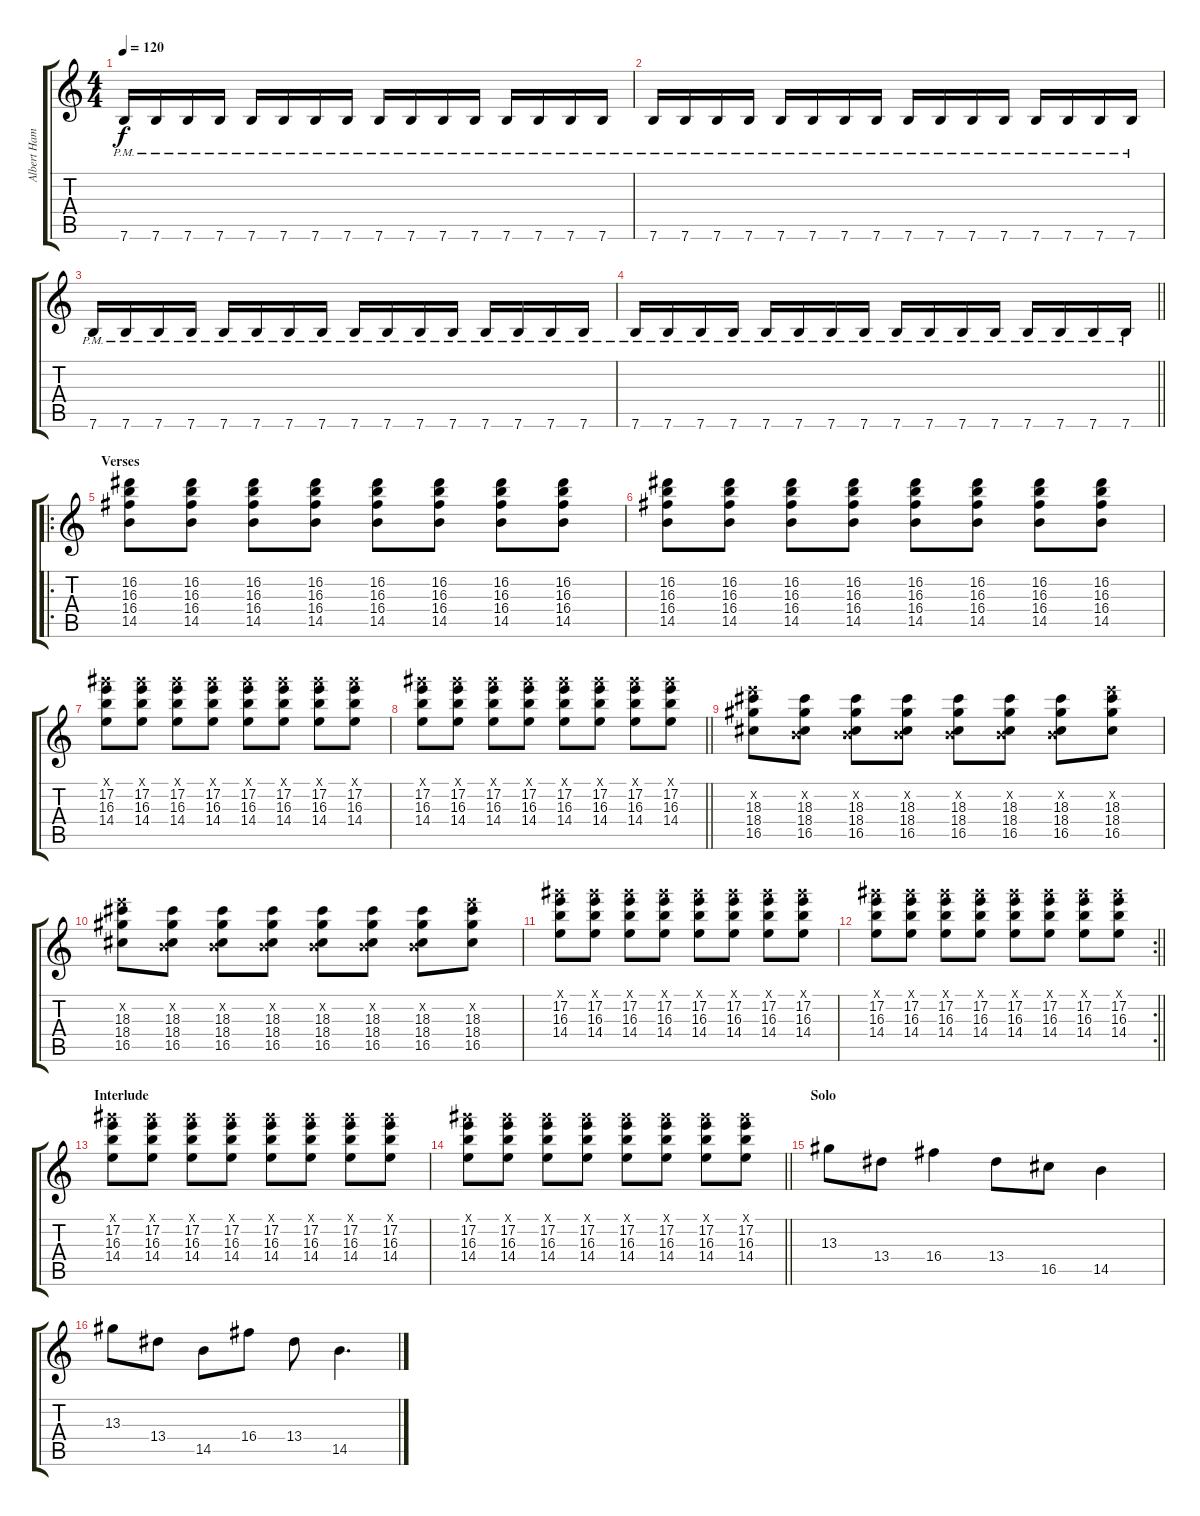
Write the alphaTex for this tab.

\track ("Albert Hammond Jr. - Rhythm guitars" "Albert Ham") {instrument distortionguitar}
\staff {score tabs}
\tuning (E4 B3 G3 D3 A2 E2) {hide}
\ts (4 4)
\tempo 120
\clef g2
\ks c
7.6{pm}.16{dy f instrument distortionguitar} 7.6{pm}.16 7.6{pm}.16 7.6{pm}.16 7.6{pm}.16 7.6{pm}.16 7.6{pm}.16 7.6{pm}.16 7.6{pm}.16 7.6{pm}.16 7.6{pm}.16 7.6{pm}.16 7.6{pm}.16 7.6{pm}.16 7.6{pm}.16 7.6{pm}.16 |
7.6{pm}.16 7.6{pm}.16 7.6{pm}.16 7.6{pm}.16 7.6{pm}.16 7.6{pm}.16 7.6{pm}.16 7.6{pm}.16 7.6{pm}.16 7.6{pm}.16 7.6{pm}.16 7.6{pm}.16 7.6{pm}.16 7.6{pm}.16 7.6{pm}.16 7.6{pm}.16 |
7.6{pm}.16 7.6{pm}.16 7.6{pm}.16 7.6{pm}.16 7.6{pm}.16 7.6{pm}.16 7.6{pm}.16 7.6{pm}.16 7.6{pm}.16 7.6{pm}.16 7.6{pm}.16 7.6{pm}.16 7.6{pm}.16 7.6{pm}.16 7.6{pm}.16 7.6{pm}.16 |
\barLineRight lightlight
7.6{pm}.16 7.6{pm}.16 7.6{pm}.16 7.6{pm}.16 7.6{pm}.16 7.6{pm}.16 7.6{pm}.16 7.6{pm}.16 7.6{pm}.16 7.6{pm}.16 7.6{pm}.16 7.6{pm}.16 7.6{pm}.16 7.6{pm}.16 7.6{pm}.16 7.6{pm}.16 |
\ro
\section ("" "Verses")
(16.2 16.3 16.4 14.5).8 (16.2 16.3 16.4 14.5).8 (16.2 16.3 16.4 14.5).8 (16.2 16.3 16.4 14.5).8 (16.2 16.3 16.4 14.5).8 (16.2 16.3 16.4 14.5).8 (16.2 16.3 16.4 14.5).8 (16.2 16.3 16.4 14.5).8 |
(16.2 16.3 16.4 14.5).8 (16.2 16.3 16.4 14.5).8 (16.2 16.3 16.4 14.5).8 (16.2 16.3 16.4 14.5).8 (16.2 16.3 16.4 14.5).8 (16.2 16.3 16.4 14.5).8 (16.2 16.3 16.4 14.5).8 (16.2 16.3 16.4 14.5).8 |
(16.1{x} 17.2 16.3 14.4).8 (16.1{x} 17.2 16.3 14.4).8 (16.1{x} 17.2 16.3 14.4).8 (16.1{x} 17.2 16.3 14.4).8 (16.1{x} 17.2 16.3 14.4).8 (16.1{x} 17.2 16.3 14.4).8 (16.1{x} 17.2 16.3 14.4).8 (16.1{x} 17.2 16.3 14.4).8 |
\barLineRight lightlight
(16.1{x} 17.2 16.3 14.4).8 (16.1{x} 17.2 16.3 14.4).8 (16.1{x} 17.2 16.3 14.4).8 (16.1{x} 17.2 16.3 14.4).8 (16.1{x} 17.2 16.3 14.4).8 (16.1{x} 17.2 16.3 14.4).8 (16.1{x} 17.2 16.3 14.4).8 (16.1{x} 17.2 16.3 14.4).8 |
(17.2{x} 18.3 18.4 16.5).8 (0.2{x} 18.3 18.4 16.5).8 (0.2{x} 18.3 18.4 16.5).8 (0.2{x} 18.3 18.4 16.5).8 (0.2{x} 18.3 18.4 16.5).8 (0.2{x} 18.3 18.4 16.5).8 (0.2{x} 18.3 18.4 16.5).8 (17.2{x} 18.3 18.4 16.5).8 |
(17.2{x} 18.3 18.4 16.5).8 (0.2{x} 18.3 18.4 16.5).8 (0.2{x} 18.3 18.4 16.5).8 (0.2{x} 18.3 18.4 16.5).8 (0.2{x} 18.3 18.4 16.5).8 (0.2{x} 18.3 18.4 16.5).8 (0.2{x} 18.3 18.4 16.5).8 (17.2{x} 18.3 18.4 16.5).8 |
(16.1{x} 17.2 16.3 14.4).8 (16.1{x} 17.2 16.3 14.4).8 (16.1{x} 17.2 16.3 14.4).8 (16.1{x} 17.2 16.3 14.4).8 (16.1{x} 17.2 16.3 14.4).8 (16.1{x} 17.2 16.3 14.4).8 (16.1{x} 17.2 16.3 14.4).8 (16.1{x} 17.2 16.3 14.4).8 |
\rc 2
\barLineRight lightlight
(16.1{x} 17.2 16.3 14.4).8 (16.1{x} 17.2 16.3 14.4).8 (16.1{x} 17.2 16.3 14.4).8 (16.1{x} 17.2 16.3 14.4).8 (16.1{x} 17.2 16.3 14.4).8 (16.1{x} 17.2 16.3 14.4).8 (16.1{x} 17.2 16.3 14.4).8 (16.1{x} 17.2 16.3 14.4).8 |
\section ("" "Interlude")
(16.1{x} 17.2 16.3 14.4).8 (16.1{x} 17.2 16.3 14.4).8 (16.1{x} 17.2 16.3 14.4).8 (16.1{x} 17.2 16.3 14.4).8 (16.1{x} 17.2 16.3 14.4).8 (16.1{x} 17.2 16.3 14.4).8 (16.1{x} 17.2 16.3 14.4).8 (16.1{x} 17.2 16.3 14.4).8 |
\barLineRight lightlight
(16.1{x} 17.2 16.3 14.4).8 (16.1{x} 17.2 16.3 14.4).8 (16.1{x} 17.2 16.3 14.4).8 (16.1{x} 17.2 16.3 14.4).8 (16.1{x} 17.2 16.3 14.4).8 (16.1{x} 17.2 16.3 14.4).8 (16.1{x} 17.2 16.3 14.4).8 (16.1{x} 17.2 16.3 14.4).8 |
\section ("" "Solo")
13.3.8 13.4.8 16.4.4 13.4.8 16.5.8 14.5.4 |
13.3.8 13.4.8 14.5.8 16.4.8 13.4.8 14.5.4{d}
